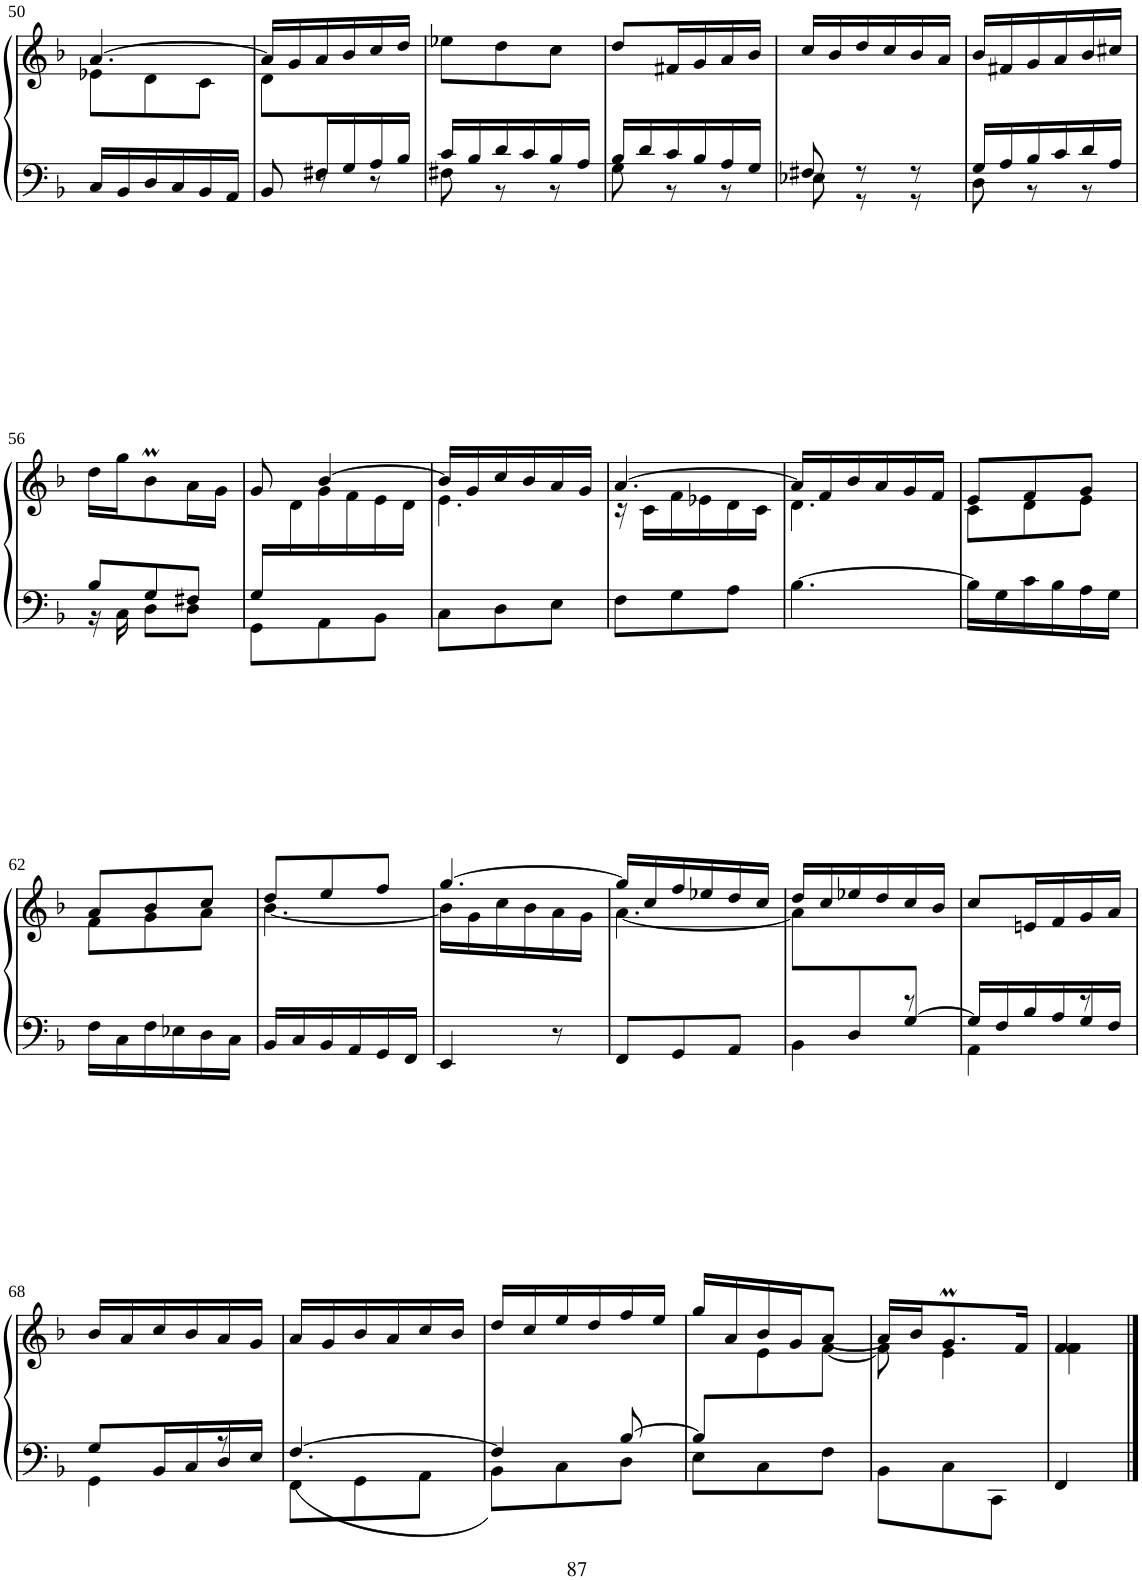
**kern	**kern
*part1	*part1
*staff2	*staff1
*I"Piano	*
*I'Pno	*
!!LO:PB:g=z
*clefF4	*clefG2
*k[b-]	*k[b-]
*M3/8	*M3/8
=50	=50
*	*^
16C/LL	[4.a/	8e-X\L
16BB-/	.	.
16D/	.	8d\
16C/	.	.
16BB-/	.	8c\J
16AA/JJ	.	.
=51	=51	=51
*^	*	*
8ryy	8BB-/	16a/LL]	8d\L
.	.	16g/	.
16F#X/L	8r	16a/	4ryy
16G/	.	16b-/	.
16A/	8r	16cc/	.
16B-/JJ	.	16dd/JJ	.
*	*	*v	*v
=52	=52	=52
16c/LL	8F#X\	8ee-X\L
16B-/	.	.
16d/	8r	8dd\
16c/	.	.
16B-/	8r	8cc\J
16A/JJ	.	.
=53	=53	=53
16B-/LL	8G\	8dd/L
16d/	.	.
16c/	8r	16f#X/L
16B-/	.	16g/
16A/	8r	16a/
16G/JJ	.	16b-/JJ
=54	=54	=54
8F#X/	8E-X\	16cc/LL
.	.	16b-/
8r	8r	16dd/
.	.	16cc/
8r	8r	16b-/
.	.	16a/JJ
=55	=55	=55
16G/LL	8D\	16b-/LL
16A/	.	16f#X/
16B-/	8r	16g/
16c/	.	16a/
16d/	8r	16b-/
16A/JJ	.	16cc#X/JJ
!!LO:LB:g=z
=56	=56	=56
8B-/L	16r	16dd\LL
.	16C\	16gg\J
8G/	8D\L	8b-M\
8F#X/J	8D\J	16a\L
.	.	16g\JJ
=57	=57	=57
*	*	*^
16G/LL	8GG\L	8g/	16ryy
4ryy	.	.	16d\
.	8AA\	[4b-/	16g\
.	.	.	16f\
.	8BB-\J	.	16e\
16ryy	.	.	16d\JJ
*v	*v	*	*
=58	=58	=58
8C\L	16b-/LL]	4.e\
.	16g/	.
8D\	16cc/	.
.	16b-/	.
8E\J	16a/	.
.	16g/JJ	.
=59	=59	=59
8F\L	[4.a/	16r
.	.	16c\LL
8G\	.	16f\
.	.	16e-X\
8A\J	.	16d\
.	.	16c\JJ
=60	=60	=60
[4.B-\	16a/LL]	4.d\
.	16f/	.
.	16b-/	.
.	16a/	.
.	16g/	.
.	16f/JJ	.
=61	=61	=61
16B-\LL]	8e/L	8c\L
16G\	.	.
16c\	8f/	8d\
16B-\	.	.
16A\	8g/J	8e\J
16G\JJ	.	.
!!LO:LB:g=z	!!
=62	=62	=62
16F\LL	8a/L	8f\L
16C\	.	.
16F\	8b-/	8g\
16E-X\	.	.
16D\	8cc/J	8a\J
16C\JJ	.	.
=63	=63	=63
16BB-/LL	8dd/L	[4.b-\
16C/	.	.
16BB-/	8ee/	.
16AA/	.	.
16GG/	8ff/J	.
16FF/JJ	.	.
=64	=64	=64
4EE/	[4.gg/	16b-\LL]
.	.	16g\
.	.	16cc\
.	.	16b-\
8r	.	16a\
.	.	16g\JJ
=65	=65	=65
8FF/L	16gg/LL]	[4.a\
.	16cc/	.
8GG/	16ff/	.
.	16ee-X/	.
8AA/J	16dd/	.
.	16cc/JJ	.
=66	=66	=66
*^	*	*
4BB-\	8ryy	16dd/LL	8a\L]
.	.	16cc/	.
.	8D/	16ee-X/	4ryy
.	.	16dd/	.
8r	[8G/J	16cc/	.
.	.	16b-/JJ	.
*	*	*v	*v
=67	=67	=67
4AA\	16G/LL]	8cc/L
.	16F/	.
.	16B-/	16en/L
.	16A/	16f/
8r	16G/	16g/
.	16F/JJ	16a/JJ
!!LO:LB:g=z
=68	=68	=68
4GG\	8G/L	16b-/LL
.	.	16a/
.	16BB-/L	16cc/
.	16C/	16b-/
8r	16D/	16a/
.	16E/JJ	16g/JJ
=69	=69	=69
8FF\L	[4.F/	16a/LL
.	.	16g/
8GG\	.	16b-/
.	.	16a/
8AA\J	.	16cc/
.	.	16b-/JJ
=70	=70	=70
4F/]	8BB-\L	16dd/LL
.	.	16cc/
.	8C\	16ee/
.	.	16dd/
[8B-/	8D\J	16ff/
.	.	16ee/JJ
=71	=71	=71
*	*	*^
8B-/L]	8E\L	16gg/LL	8ryy
.	.	16a/	.
4ryy	8C\	16b-/	8e\
.	.	16g/J	.
.	8F\J	[8a/J	[8f\J
*v	*v	*	*
=72	=72	=72
8BB-\L	16a/LL]	8f\]
.	16b-/J	.
8C\	8.gM/	4e\
8CC\J	.	.
.	16f/Jk	.
=73	=73	=73
*	*	*^
4FF/	4f/	4f\	4f/
*	*v	*v	*v
==	==
*-	*-
